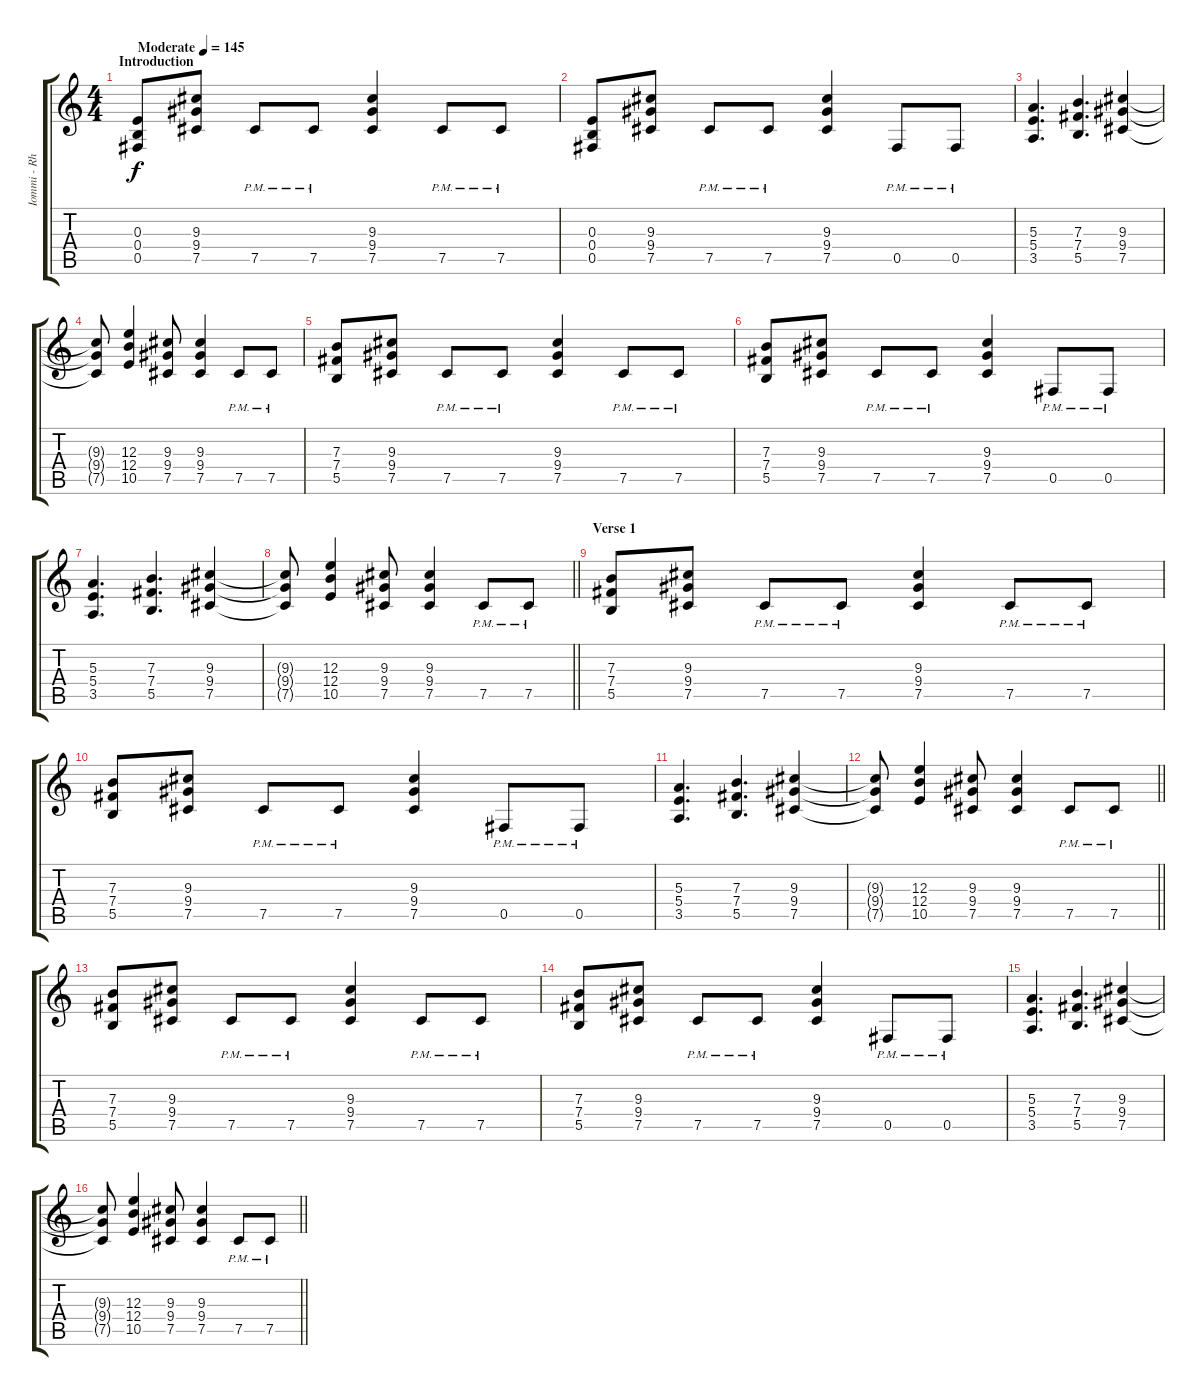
\track ("Iommi - Rhythm" "Iommi - Rh") {instrument distortionguitar}
\staff {score tabs}
\tuning (Db4 Ab3 E3 B2 Gb2 Db2) {hide}
\ts (4 4)
\section ("" "Introduction")
\tempo (145 "Moderate")
\clef g2
\ks c
(0.3 0.4 0.5).8{dy f instrument distortionguitar} (9.3 9.4 7.5).8 7.5{pm}.8 7.5{pm}.8 (9.3 9.4 7.5).4 7.5{pm}.8 7.5{pm}.8 |
(0.3 0.4 0.5).8 (9.3 9.4 7.5).8 7.5{pm}.8 7.5{pm}.8 (9.3 9.4 7.5).4 0.5{pm}.8 0.5{pm}.8 |
(5.3 5.4 3.5).4{d} (7.3 7.4 5.5).4{d} (9.3 9.4 7.5).4 |
(9.3{t} 9.4{t} 7.5{t}).8 (12.3 12.4 10.5).4 (9.3 9.4 7.5).8 (9.3 9.4 7.5).4 7.5{pm}.8 7.5{pm}.8 |
(7.3 7.4 5.5).8 (9.3 9.4 7.5).8 7.5{pm}.8 7.5{pm}.8 (9.3 9.4 7.5).4 7.5{pm}.8 7.5{pm}.8 |
(7.3 7.4 5.5).8 (9.3 9.4 7.5).8 7.5{pm}.8 7.5{pm}.8 (9.3 9.4 7.5).4 0.5{pm}.8 0.5{pm}.8 |
(5.3 5.4 3.5).4{d} (7.3 7.4 5.5).4{d} (9.3 9.4 7.5).4 |
\barLineRight lightlight
(9.3{t} 9.4{t} 7.5{t}).8 (12.3 12.4 10.5).4 (9.3 9.4 7.5).8 (9.3 9.4 7.5).4 7.5{pm}.8 7.5{pm}.8 |
\section ("" "Verse 1")
(7.3 7.4 5.5).8 (9.3 9.4 7.5).8 7.5{pm}.8 7.5{pm}.8 (9.3 9.4 7.5).4 7.5{pm}.8 7.5{pm}.8 |
(7.3 7.4 5.5).8 (9.3 9.4 7.5).8 7.5{pm}.8 7.5{pm}.8 (9.3 9.4 7.5).4 0.5{pm}.8 0.5{pm}.8 |
(5.3 5.4 3.5).4{d} (7.3 7.4 5.5).4{d} (9.3 9.4 7.5).4 |
\barLineRight lightlight
(9.3{t} 9.4{t} 7.5{t}).8 (12.3 12.4 10.5).4 (9.3 9.4 7.5).8 (9.3 9.4 7.5).4 7.5{pm}.8 7.5{pm}.8 |
(7.3 7.4 5.5).8 (9.3 9.4 7.5).8 7.5{pm}.8 7.5{pm}.8 (9.3 9.4 7.5).4 7.5{pm}.8 7.5{pm}.8 |
(7.3 7.4 5.5).8 (9.3 9.4 7.5).8 7.5{pm}.8 7.5{pm}.8 (9.3 9.4 7.5).4 0.5{pm}.8 0.5{pm}.8 |
(5.3 5.4 3.5).4{d} (7.3 7.4 5.5).4{d} (9.3 9.4 7.5).4 |
\barLineRight lightlight
(9.3{t} 9.4{t} 7.5{t}).8 (12.3 12.4 10.5).4 (9.3 9.4 7.5).8 (9.3 9.4 7.5).4 7.5{pm}.8 7.5{pm}.8
